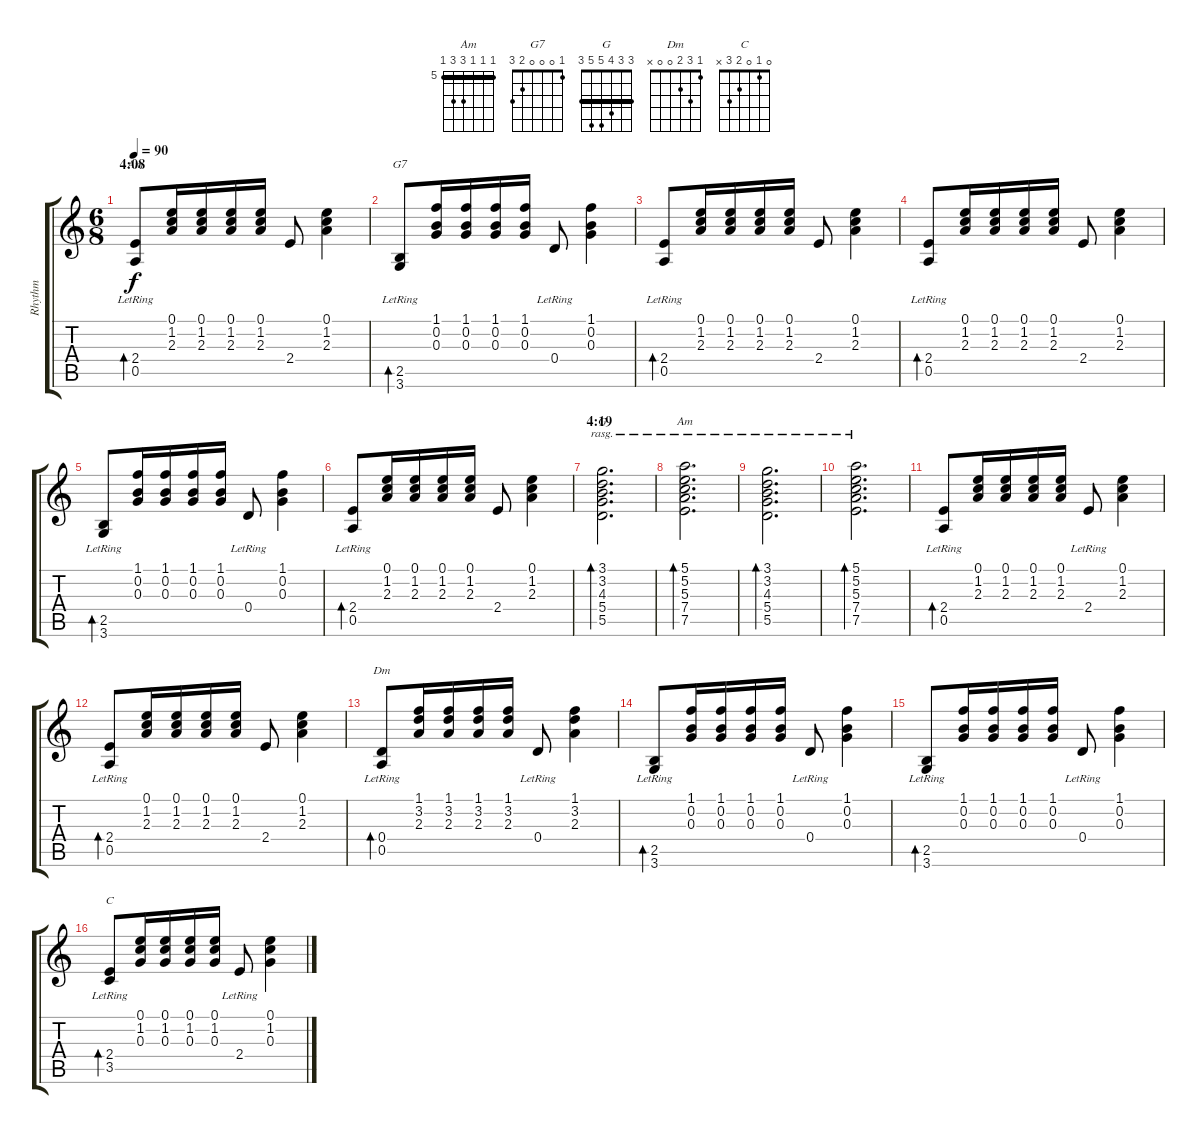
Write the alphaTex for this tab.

\track ("Rhythm" "Rhythm") {instrument acousticguitarnylon}
\staff {score tabs}
\tuning (E4 B3 G3 D3 A2 E2) {hide}
\chord ("Am" 0 1 2 2 0 x)
\chord ("G7" 1 0 0 0 2 3)
\chord ("G" 3 3 4 5 5 3) {barre 3}
\chord ("Am" 5 5 5 7 7 5) {firstfret 5 barre 5}
\chord ("Dm" 1 3 2 0 0 x)
\chord ("C" 0 1 0 2 3 x)
\ts (6 8)
\section ("" "4:08")
\tempo 90
\clef g2
\ks c
(2.4{lr} 0.5{lr}).8{bd 120 ch "Am" dy f} (0.1 1.2 2.3).16 (0.1 1.2 2.3).16 (0.1 1.2 2.3).16 (0.1 1.2 2.3).16 2.4.8 (0.1 1.2 2.3).4 |
(2.5{lr} 3.6{lr}).8{bd 120 ch "G7"} (1.1 0.2 0.3).16 (1.1 0.2 0.3).16 (1.1 0.2 0.3).16 (1.1 0.2 0.3).16 0.4{lr}.8 (1.1 0.2 0.3).4 |
(2.4{lr} 0.5{lr}).8{bd 120} (0.1 1.2 2.3).16 (0.1 1.2 2.3).16 (0.1 1.2 2.3).16 (0.1 1.2 2.3).16 2.4.8 (0.1 1.2 2.3).4 |
(2.4{lr} 0.5{lr}).8{bd 120} (0.1 1.2 2.3).16 (0.1 1.2 2.3).16 (0.1 1.2 2.3).16 (0.1 1.2 2.3).16 2.4.8 (0.1 1.2 2.3).4 |
(2.5{lr} 3.6{lr}).8{bd 120} (1.1 0.2 0.3).16 (1.1 0.2 0.3).16 (1.1 0.2 0.3).16 (1.1 0.2 0.3).16 0.4{lr}.8 (1.1 0.2 0.3).4 |
(2.4{lr} 0.5{lr}).8{bd 120} (0.1 1.2 2.3).16 (0.1 1.2 2.3).16 (0.1 1.2 2.3).16 (0.1 1.2 2.3).16 2.4.8 (0.1 1.2 2.3).4 |
\section ("" "4:19")
(3.1 3.2 4.3 5.4 5.5).2{d bd 120 ch "G" rasg ii volume 16} |
(5.1 5.2 5.3 7.4 7.5).2{d bd 120 ch "Am" rasg ii volume 16} |
(3.1 3.2 4.3 5.4 5.5).2{d bd 120 rasg ii volume 16} |
(5.1 5.2 5.3 7.4 7.5).2{d bd 120 rasg ii volume 16} |
(2.4{lr} 0.5{lr}).8{bd 120 volume 10} (0.1 1.2 2.3).16 (0.1 1.2 2.3).16 (0.1 1.2 2.3).16 (0.1 1.2 2.3).16 2.4{lr}.8 (0.1 1.2 2.3).4 |
(2.4{lr} 0.5{lr}).8{bd 120} (0.1 1.2 2.3).16 (0.1 1.2 2.3).16 (0.1 1.2 2.3).16 (0.1 1.2 2.3).16 2.4.8 (0.1 1.2 2.3).4 |
(0.4{lr} 0.5).8{bd 120 ch "Dm"} (1.1 3.2 2.3).16 (1.1 3.2 2.3).16 (1.1 3.2 2.3).16 (1.1 3.2 2.3).16 0.4{lr}.8 (1.1 3.2 2.3).4 |
(2.5{lr} 3.6{lr}).8{bd 120} (1.1 0.2 0.3).16 (1.1 0.2 0.3).16 (1.1 0.2 0.3).16 (1.1 0.2 0.3).16 0.4{lr}.8 (1.1 0.2 0.3).4 |
(2.5{lr} 3.6{lr}).8{bd 120} (1.1 0.2 0.3).16 (1.1 0.2 0.3).16 (1.1 0.2 0.3).16 (1.1 0.2 0.3).16 0.4{lr}.8 (1.1 0.2 0.3).4 |
(2.4{lr} 3.5{lr}).8{bd 120 ch "C"} (0.1 1.2 0.3).16 (0.1 1.2 0.3).16 (0.1 1.2 0.3).16 (0.1 1.2 0.3).16 2.4{lr}.8 (0.1 1.2 0.3).4
